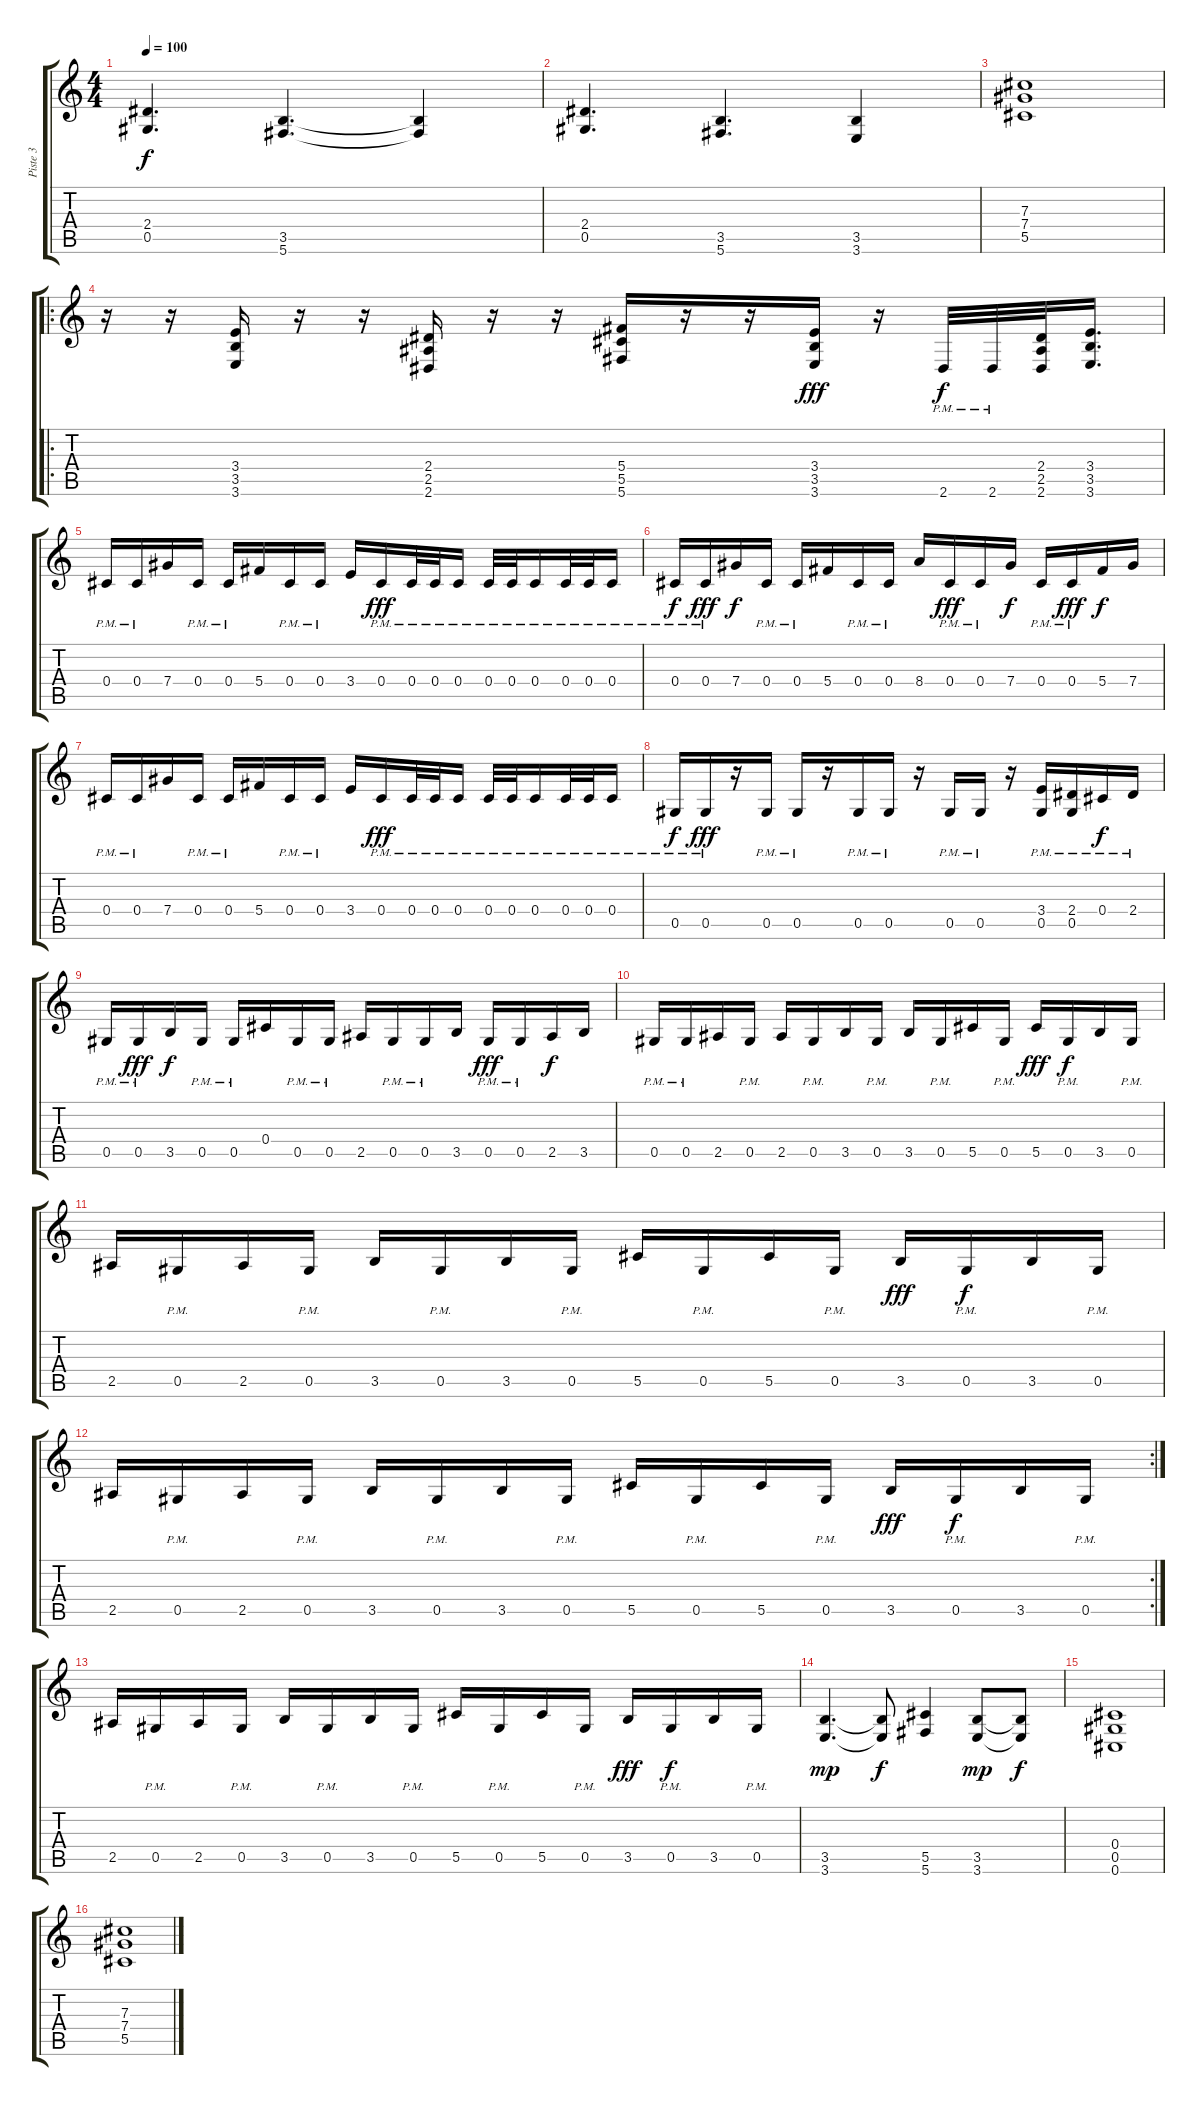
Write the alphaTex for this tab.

\track ("Piste 3" "Piste 3") {instrument distortionguitar}
\staff {score tabs}
\tuning (Eb4 Bb3 Gb3 Db3 Ab2 Db2) {hide}
\ts (4 4)
\tempo 100
\clef g2
\ks c
(2.4 0.5).4{d dy f} (3.5 5.6).4{d} (3.5{t} 5.6{t}).4 |
(2.4 0.5).4{d} (3.5 5.6).4{d} (3.5 3.6).4 |
(7.3 7.4 5.5).1 |
\ro
r.16 r.16 (3.4 3.5 3.6).16 r.16 r.16 (2.4 2.5 2.6).16 r.16 r.16 (5.4 5.5 5.6).16 r.16 r.16 (3.4 3.5 3.6).16{dy fff} r.16 2.6{pm}.32{dy f} 2.6{pm}.32 (2.4 2.5 2.6).32 (3.4 3.5 3.6).16{d} |
0.4{pm}.16 0.4{pm}.16 7.4.16 0.4{pm}.16 0.4{pm}.16 5.4.16 0.4{pm}.16 0.4{pm}.16 3.4.16 0.4{pm}.16{dy fff} 0.4{pm}.32 0.4{pm}.32 0.4{pm}.16 0.4{pm}.32 0.4{pm}.32 0.4{pm}.16 0.4{pm}.32 0.4{pm}.32 0.4{pm}.16 |
0.4{pm}.16{dy f} 0.4{pm}.16{dy fff} 7.4.16{dy f} 0.4{pm}.16 0.4{pm}.16 5.4.16 0.4{pm}.16 0.4{pm}.16 8.4.16 0.4{pm}.16{dy fff} 0.4{pm}.16 7.4.16{dy f} 0.4{pm}.16 0.4{pm}.16{dy fff} 5.4.16{dy f} 7.4.16 |
0.4{pm}.16 0.4{pm}.16 7.4.16 0.4{pm}.16 0.4{pm}.16 5.4.16 0.4{pm}.16 0.4{pm}.16 3.4.16 0.4{pm}.16{dy fff} 0.4{pm}.32 0.4{pm}.32 0.4{pm}.16 0.4{pm}.32 0.4{pm}.32 0.4{pm}.16 0.4{pm}.32 0.4{pm}.32 0.4{pm}.16 |
0.5{pm}.16{dy f} 0.5{pm}.16{dy fff} r.16 0.5{pm}.16 0.5{pm}.16 r.16 0.5{pm}.16 0.5{pm}.16 r.16 0.5{pm}.16 0.5{pm}.16 r.16 (3.4{pm} 0.5{pm}).16 (2.4{pm} 0.5{pm}).16 0.4{pm}.16{dy f} 2.4{pm}.16 |
0.5{pm}.16 0.5{pm}.16{dy fff} 3.5.16{dy f} 0.5{pm}.16 0.5{pm}.16 0.4.16 0.5{pm}.16 0.5{pm}.16 2.5.16 0.5{pm}.16 0.5{pm}.16 3.5.16 0.5{pm}.16{dy fff} 0.5{pm}.16 2.5.16{dy f} 3.5.16 |
0.5{pm}.16 0.5{pm}.16 2.5.16 0.5{pm}.16 2.5.16 0.5{pm}.16 3.5.16 0.5{pm}.16 3.5.16 0.5{pm}.16 5.5.16 0.5{pm}.16 5.5.16{dy fff} 0.5{pm}.16{dy f} 3.5.16 0.5{pm}.16 |
2.5.16 0.5{pm}.16 2.5.16 0.5{pm}.16 3.5.16 0.5{pm}.16 3.5.16 0.5{pm}.16 5.5.16 0.5{pm}.16 5.5.16 0.5{pm}.16 3.5.16{dy fff} 0.5{pm}.16{dy f} 3.5.16 0.5{pm}.16 |
\rc 2
2.5.16 0.5{pm}.16 2.5.16 0.5{pm}.16 3.5.16 0.5{pm}.16 3.5.16 0.5{pm}.16 5.5.16 0.5{pm}.16 5.5.16 0.5{pm}.16 3.5.16{dy fff} 0.5{pm}.16{dy f} 3.5.16 0.5{pm}.16 |
2.5.16 0.5{pm}.16 2.5.16 0.5{pm}.16 3.5.16 0.5{pm}.16 3.5.16 0.5{pm}.16 5.5.16 0.5{pm}.16 5.5.16 0.5{pm}.16 3.5.16{dy fff} 0.5{pm}.16{dy f} 3.5.16 0.5{pm}.16 |
(3.5 3.6).4{d dy mp} (3.5{t} 3.6{t}).8{dy f} (5.5 5.6).4 (3.5 3.6).8{dy mp} (3.5{t} 3.6{t}).8{dy f} |
(0.4 0.5 0.6).1 |
(7.3 7.4 5.5).1
